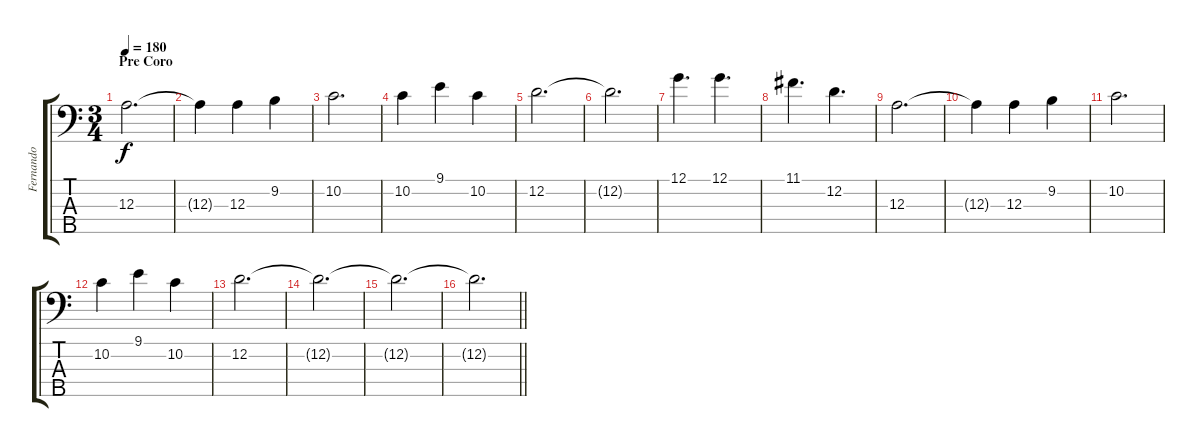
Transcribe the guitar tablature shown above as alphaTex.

\track ("Fernando" "Fernando") {instrument fretlessbass}
\staff {score tabs}
\tuning (G2 D2 A1 E1 B0) {hide}
\ts (3 4)
\section ("" "Pre Coro")
\tempo 180
\clef f4
\ks c
12.3.2{d dy f} |
12.3{t}.4 12.3.4 9.2.4 |
10.2.2{d} |
10.2.4 9.1.4 10.2.4 |
12.2.2{d} |
12.2{t}.2{d} |
12.1.4{d} 12.1.4{d} |
11.1.4{d} 12.2.4{d} |
12.3.2{d} |
12.3{t}.4 12.3.4 9.2.4 |
10.2.2{d} |
10.2.4 9.1.4 10.2.4 |
12.2.2{d} |
12.2{t}.2{d} |
12.2{t}.2{d} |
\barLineRight lightlight
12.2{t}.2{d}
